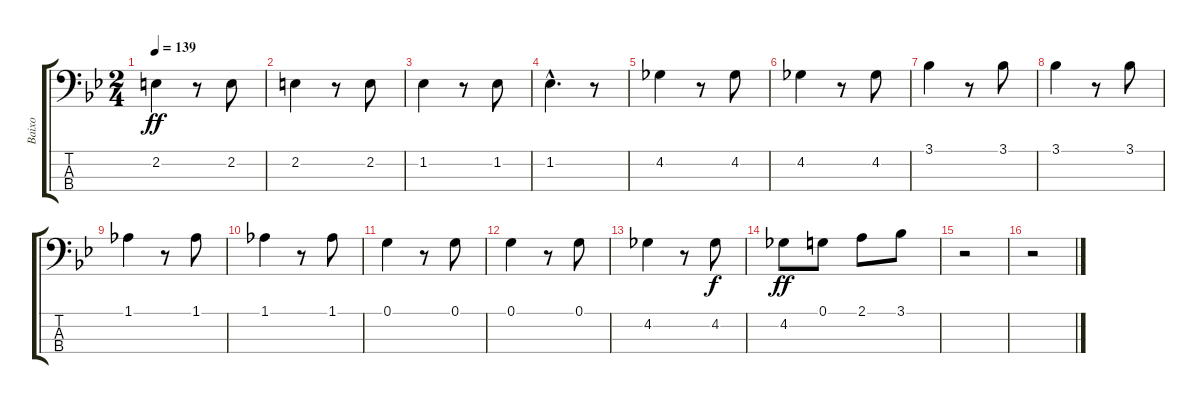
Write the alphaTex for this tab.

\track ("Baixo" "Baixo") {instrument electricbassfinger}
\staff {score tabs}
\tuning (G2 D2 A1 E1) {hide}
\ts (2 4)
\tempo 139
\clef f4
\ks bb
2.2.4{dy ff} r.8 2.2.8 |
2.2.4 r.8 2.2.8 |
1.2.4 r.8 1.2.8 |
1.2{hac}.4{d} r.8 |
4.2.4 r.8 4.2.8 |
4.2.4 r.8 4.2.8 |
3.1.4 r.8 3.1.8 |
3.1.4 r.8 3.1.8 |
1.1.4 r.8 1.1.8 |
1.1.4 r.8 1.1.8 |
0.1.4 r.8 0.1.8 |
0.1.4 r.8 0.1.8 |
4.2.4 r.8 4.2.8{dy f} |
4.2.8{dy ff} 0.1.8 2.1.8 3.1.8 |
r.2 |
r.2
